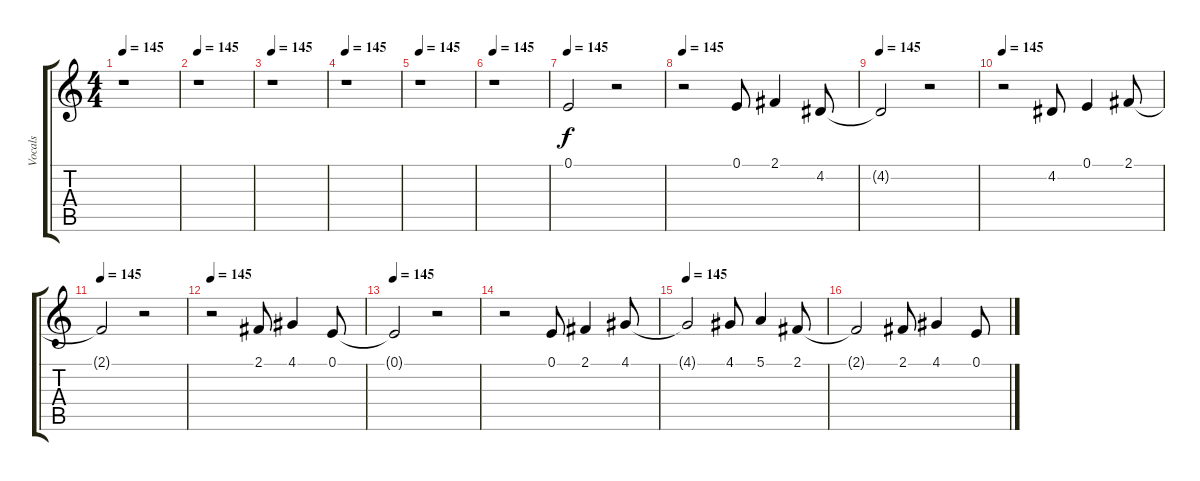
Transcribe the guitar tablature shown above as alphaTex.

\track ("Vocals" "Vocals") {instrument oboe}
\staff {score tabs}
\tuning (E4 B3 G3 D3 A2 E2) {hide}
\ts (4 4)
\tempo 145
\clef g2
\ks c
r.1{dy f instrument oboe} |
\tempo 145
r.1 |
\tempo 145
r.1 |
\tempo 145
r.1 |
\tempo 145
r.1 |
\tempo 145
r.1 |
\tempo 145
0.1.2 r.2 |
\tempo 145
r.2 0.1.8 2.1.4 4.2.8 |
\tempo 145
4.2{t}.2 r.2 |
\tempo 145
r.2 4.2.8 0.1.4 2.1.8 |
\tempo 145
2.1{t}.2 r.2 |
\tempo 145
r.2 2.1.8 4.1.4 0.1.8 |
\tempo 145
0.1{t}.2 r.2 |
r.2 0.1.8 2.1.4 4.1.8 |
\tempo 145
4.1{t}.2 4.1.8 5.1.4 2.1.8 |
2.1{t}.2 2.1.8 4.1.4 0.1.8
